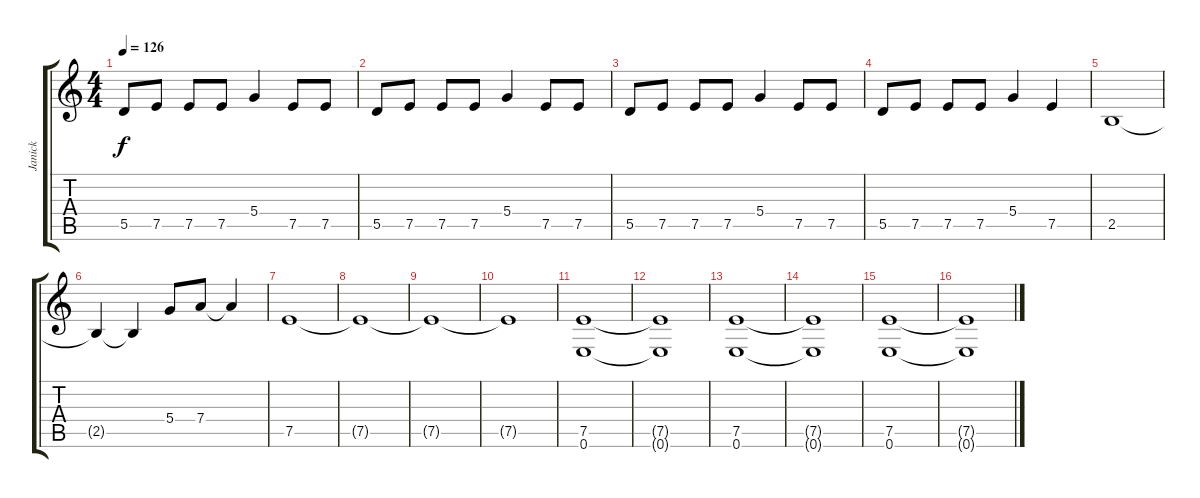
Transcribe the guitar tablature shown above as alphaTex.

\track ("Janick" "Janick") {instrument distortionguitar}
\staff {score tabs}
\tuning (E4 B3 G3 D3 A2 E2) {hide}
\ts (4 4)
\tempo 126
\clef g2
\ks c
5.5.8{dy f} 7.5.8 7.5.8 7.5.8 5.4.4 7.5.8 7.5.8 |
5.5.8 7.5.8 7.5.8 7.5.8 5.4.4 7.5.8 7.5.8 |
5.5.8 7.5.8 7.5.8 7.5.8 5.4.4 7.5.8 7.5.8 |
5.5.8 7.5.8 7.5.8 7.5.8 5.4.4 7.5.4 |
2.5.1 |
2.5{t}.4 2.5{t}.4 5.4.8 7.4.8 7.4{t}.4 |
7.5.1 |
7.5{t}.1 |
7.5{t}.1 |
7.5{t}.1 |
(7.5 0.6).1 |
(7.5{t} 0.6{t}).1 |
(7.5 0.6).1 |
(7.5{t} 0.6{t}).1 |
(7.5 0.6).1 |
(7.5{t} 0.6{t}).1
